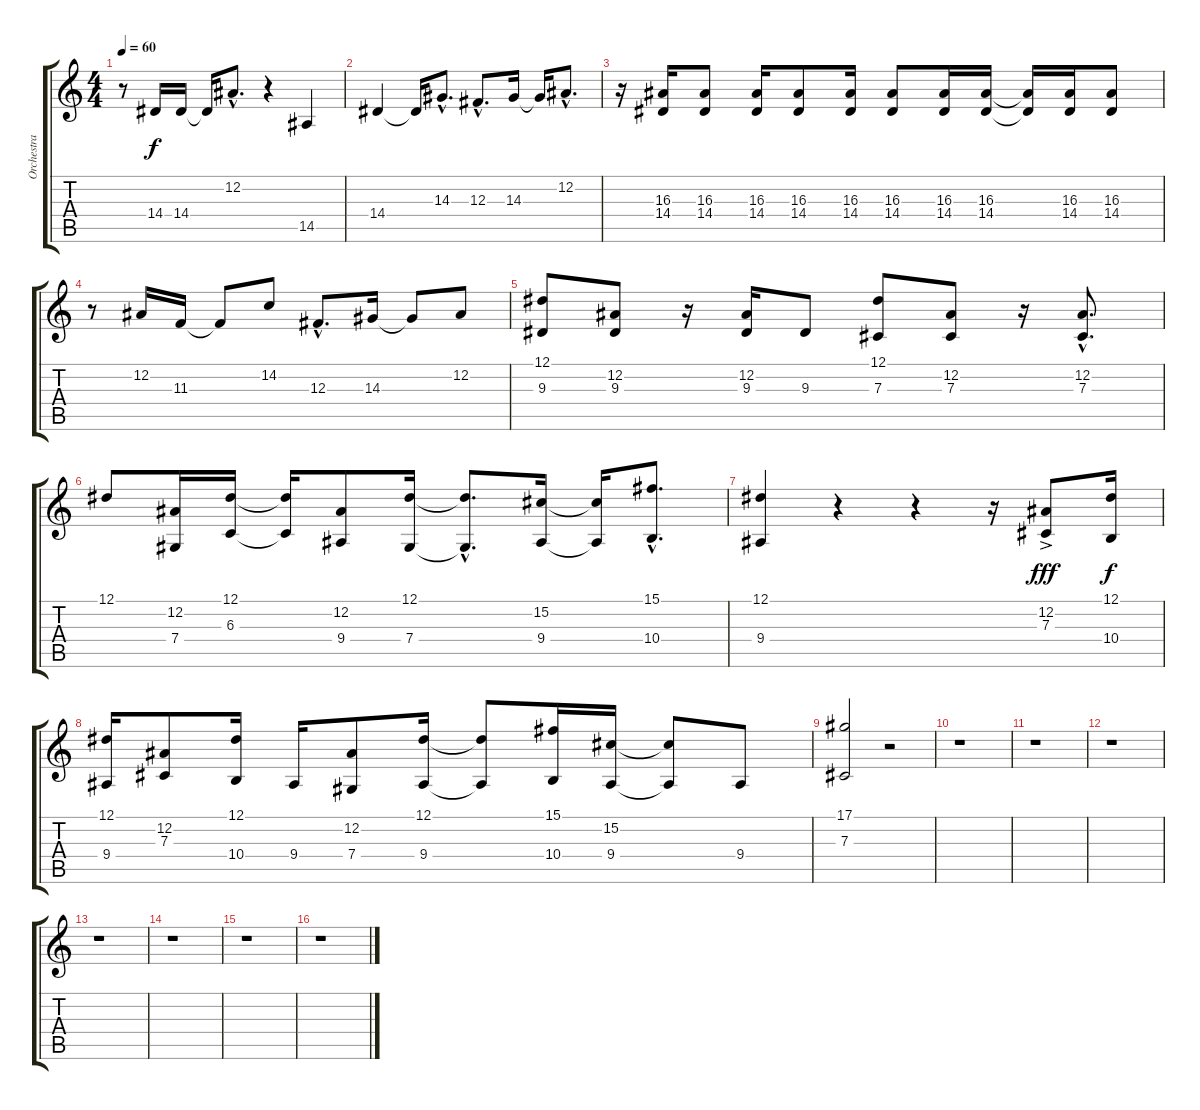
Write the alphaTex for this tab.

\track ("Orchestra" "Orchestra") {instrument stringensemble2}
\staff {score tabs}
\tuning (Eb4 Bb3 Gb3 Db3 Ab2 Eb2) {hide}
\ts (4 4)
\tempo 60
\clef g2
\ks c
r.8{dy f} 14.4.16 14.4.16 14.4{t}.16 12.2{hac}.8{d} r.4 14.5.4 |
14.4.4 14.4{t}.16 14.3{hac}.8{d} 12.3{hac}.8{d} 14.3.16 14.3{t}.16 12.2{hac}.8{d} |
r.16 (16.3 14.4).16 (16.3 14.4).8 (16.3 14.4).16 (16.3 14.4).8 (16.3 14.4).16 (16.3 14.4).8 (16.3 14.4).16 (16.3 14.4).16 (16.3{t} 14.4{t}).16 (16.3 14.4).16 (16.3 14.4).8 |
r.8 12.2.16 11.3.16 11.3{t}.8 14.2.8 12.3{hac}.8{d} 14.3.16 14.3{t}.8 12.2.8 |
(12.1 9.3).8 (12.2 9.3).8 r.16 (12.2 9.3).16 9.3.8 (12.1 7.3).8 (12.2 7.3).8 r.16 (12.2{hac} 7.3{hac}).8{d} |
12.1.8 (12.2 7.4).16 (12.1 6.3).16 (12.1{t} 6.3{t}).16 (12.2 9.4).8 (12.1 7.4).16 (12.1{hac t} 7.4{hac t}).8{d} (15.2 9.4).16 (15.2{t} 9.4{t}).16 (15.1{hac} 10.4{hac}).8{d} |
(12.1 9.4).4 r.4 r.4 r.16 (12.2{ac} 7.3{ac}).8{dy fff} (12.1 10.4).16{dy f} |
(12.1 9.4).16 (12.2 7.3).8 (12.1 10.4).16 9.4.16 (12.2 7.4).8 (12.1 9.4).16 (12.1{t} 9.4{t}).8 (15.1 10.4).16 (15.2 9.4).16 (15.2{t} 9.4{t}).8 9.4.8 |
(17.1 7.3).2 r.2 |
r.1 |
r.1 |
r.1 |
r.1 |
r.1 |
r.1 |
r.1
